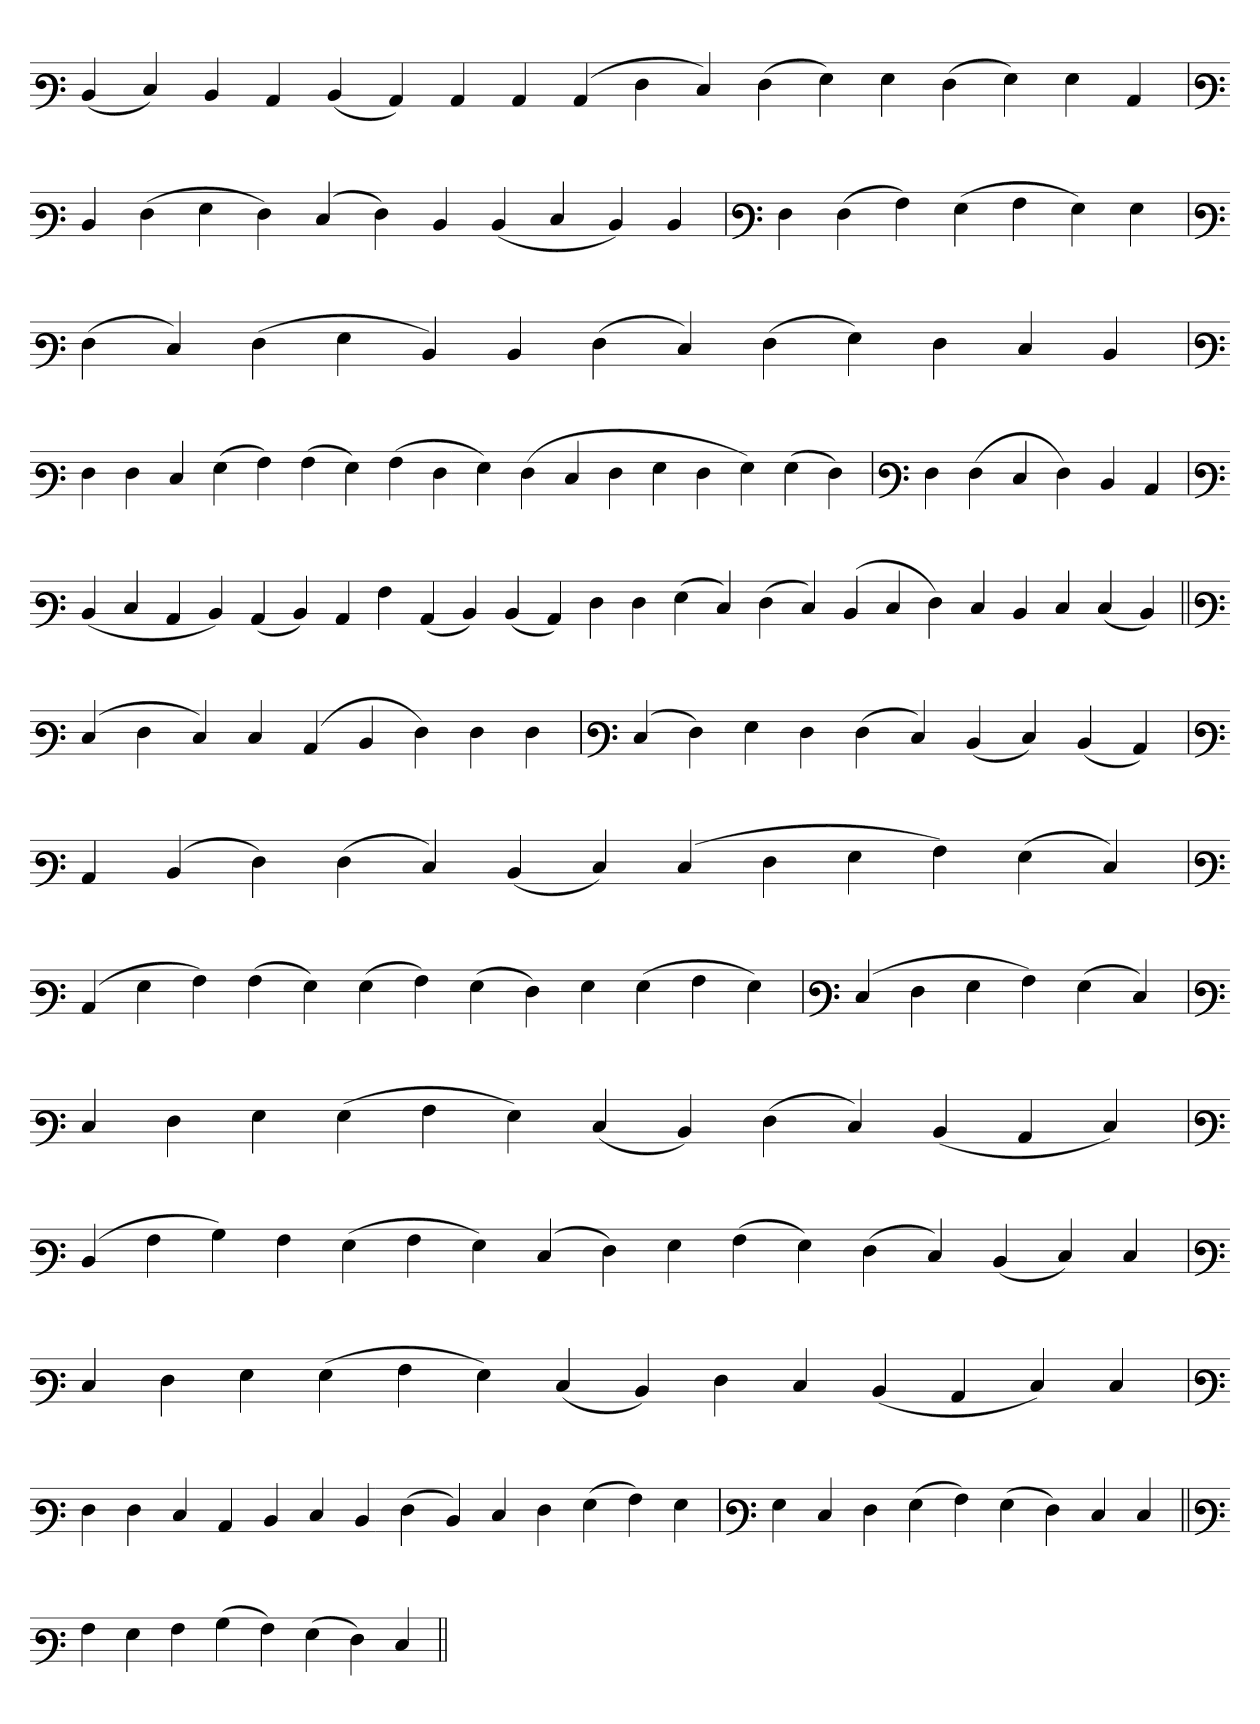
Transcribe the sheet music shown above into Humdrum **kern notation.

**kern
*part1
*staff1
*clefF3
=
(4D
4E)
4D
4C
(4D
4C)
4C
4C
(4C
4F
4E)
(4F
4G)
4G
(4F
4G)
4G
4C
=`
*clefF3
4D
(4F
4G
4F)
(4E
4F)
4D
(4D
4E
4D)
4D
=
*clefF3
4F
(4F
4A)
(4G
4A
4G)
4G
=`
*clefF3
(4F
4E)
(4F
4G
4D)
4D
(4F
4E)
(4F
4G)
4F
4E
4D
=`
*clefF3
4F
4F
4E
(4G
4A)
(4A
4G)
(4A
4F
4G)
(4F
4E
4F
4G
4F
4G)
(4G
4F)
=
*clefF3
4F
(4F
4E
4F)
4D
4C
=`
*clefF3
(4D
4E
4C
4D)
(4C
4D)
4C
4A
(4C
4D)
(4D
4C)
4F
4F
(4G
4E)
(4F
4E)
(4D
4E
4F)
4E
4D
4E
(4E
4D)
=||
*clefF3
(4E
4F
4E)
4E
(4C
4D
4F)
4F
4F
=`
*clefF3
(4E
4F)
4G
4F
(4F
4E)
(4D
4E)
(4D
4C)
='
*clefF3
4C
(4D
4F)
(4F
4E)
(4D
4E)
(4E
4F
4G
4A)
(4G
4E)
=
*clefF3
(4C
4G
4A)
(4A
4G)
(4G
4A)
(4G
4F)
4G
(4G
4A
4G)
=`
*clefF3
(4E
4F
4G
4A)
(4G
4E)
=
*clefF3
4E
4F
4G
(4G
4A
4G)
(4E
4D)
(4F
4E)
(4D
4C
4E)
='
*clefF3
(4D
4A
4B)
4A
(4G
4A
4G)
(4E
4F)
4G
(4A
4G)
(4F
4E)
(4D
4E)
4E
='
*clefF3
4E
4F
4G
(4G
4A
4G)
(4E
4D)
4F
4E
(4D
4C
4E)
4E
='
*clefF3
4F
4F
4E
4C
4D
4E
4D
(4F
4D)
4E
4F
(4G
4A)
4G
='
*clefF3
4G
4E
4F
(4G
4A)
(4G
4F)
4E
4E
=||
*clefF3
4A
4G
4A
(4B
4A)
(4G
4F)
4E
=||
*-
